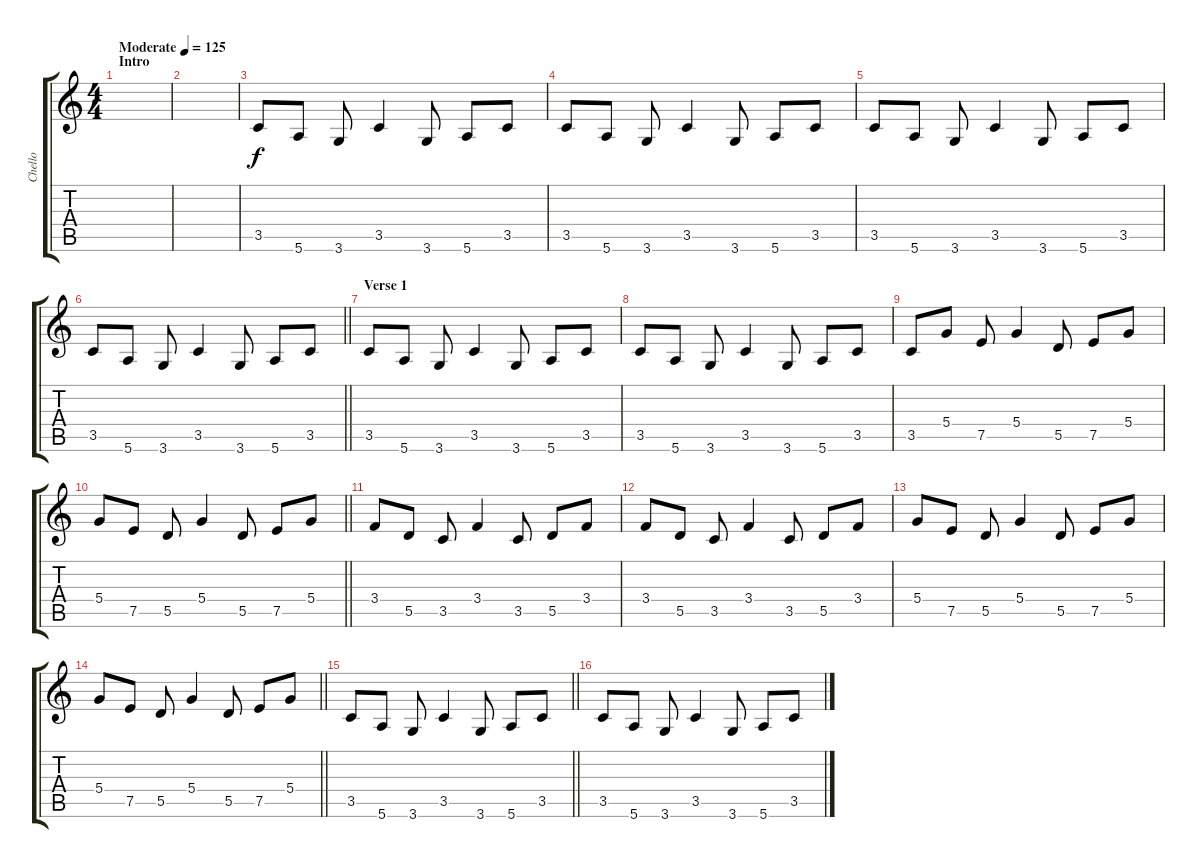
\track ("Chello" "Chello") {instrument contrabass}
\staff {score tabs}
\tuning (E4 B3 G3 D3 A2 E2) {hide}
\ts (4 4)
\section ("" "Intro")
\tempo (125 "Moderate")
\clef g2
\ks c
|
|
3.5.8 5.6.8 3.6.8 3.5.4 3.6.8 5.6.8 3.5.8 |
3.5.8 5.6.8 3.6.8 3.5.4 3.6.8 5.6.8 3.5.8 |
3.5.8 5.6.8 3.6.8 3.5.4 3.6.8 5.6.8 3.5.8 |
\barLineRight lightlight
3.5.8 5.6.8 3.6.8 3.5.4 3.6.8 5.6.8 3.5.8 |
\section ("" "Verse 1")
3.5.8 5.6.8 3.6.8 3.5.4 3.6.8 5.6.8 3.5.8 |
3.5.8 5.6.8 3.6.8 3.5.4 3.6.8 5.6.8 3.5.8 |
3.5.8 5.4.8 7.5.8 5.4.4 5.5.8 7.5.8 5.4.8 |
\barLineRight lightlight
5.4.8 7.5.8 5.5.8 5.4.4 5.5.8 7.5.8 5.4.8 |
3.4.8 5.5.8 3.5.8 3.4.4 3.5.8 5.5.8 3.4.8 |
3.4.8 5.5.8 3.5.8 3.4.4 3.5.8 5.5.8 3.4.8 |
5.4.8 7.5.8 5.5.8 5.4.4 5.5.8 7.5.8 5.4.8 |
\barLineRight lightlight
5.4.8 7.5.8 5.5.8 5.4.4 5.5.8 7.5.8 5.4.8 |
\section ("" "")
\barLineRight lightlight
3.5.8 5.6.8 3.6.8 3.5.4 3.6.8 5.6.8 3.5.8 |
\section ("" "")
3.5.8 5.6.8 3.6.8 3.5.4 3.6.8 5.6.8 3.5.8
